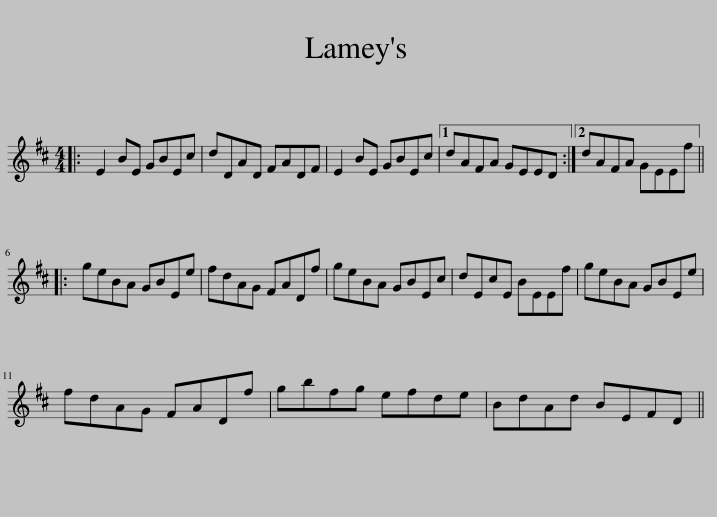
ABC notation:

X:1
L:1/8
M:4/4
I:linebreak $
K:D
V:1 treble
V:1
|: E2 BE GBEc | dDAD FADF | E2 BE GBEc |1 dAFA GEED :|2 dAFA GEEf |:$ %5
 geBA GBEe | fdAG FADf | geBA GBEc | dEcE BEEf | geBA GBEe |$ %10
 fdAG FADf | gbfg efde | BdAd BEFD || %13
